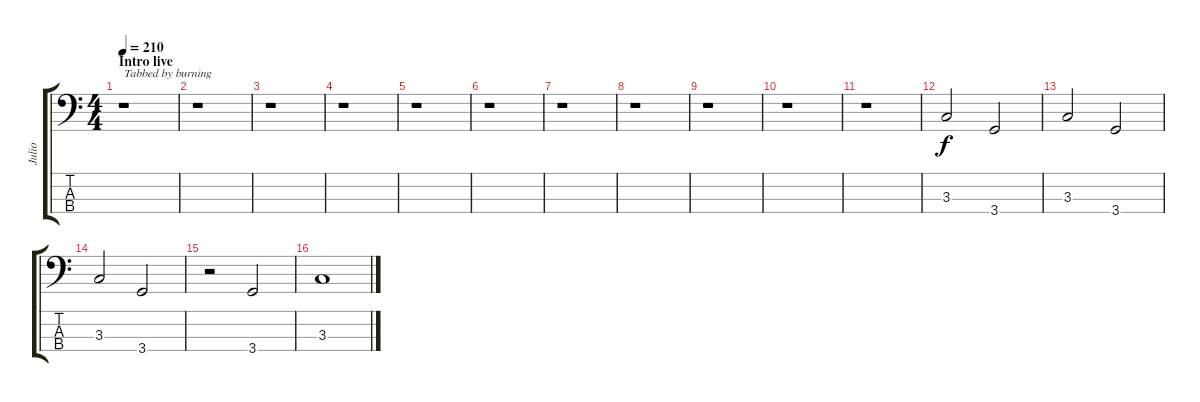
\track ("Julio" "Julio") {instrument electricbassfinger}
\staff {score tabs}
\tuning (G2 D2 A1 E1) {hide}
\ts (4 4)
\section ("" "Intro live")
\tempo 210
\tempo 250
\tempo 210
\clef f4
\ks c
r.1{txt "Tabbed by burning " dy f instrument electricbassfinger} |
r.1 |
r.1 |
r.1 |
r.1 |
r.1 |
r.1 |
r.1 |
r.1 |
r.1 |
r.1 |
3.3.2 3.4.2 |
3.3.2 3.4.2 |
3.3.2 3.4.2 |
r.2 3.4.2 |
3.3.1
